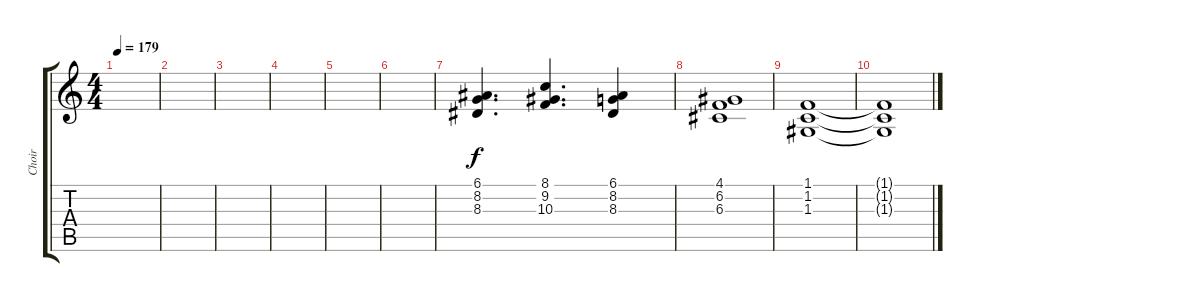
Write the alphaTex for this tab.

\track ("Choir" "Choir") {instrument pad2warm}
\staff {score tabs}
\tuning (E4 B3 G3 D3 A2 E2) {hide}
\ts (4 4)
\tempo 179
\clef g2
\ks c
|
|
|
|
|
|
(6.1 8.2 8.3).4{d} (8.1 9.2 10.3).4{d} (6.1 8.2 8.3).4 |
(4.1 6.2 6.3).1 |
(1.1 1.2 1.3).1 |
(1.1{t} 1.2{t} 1.3{t}).1
